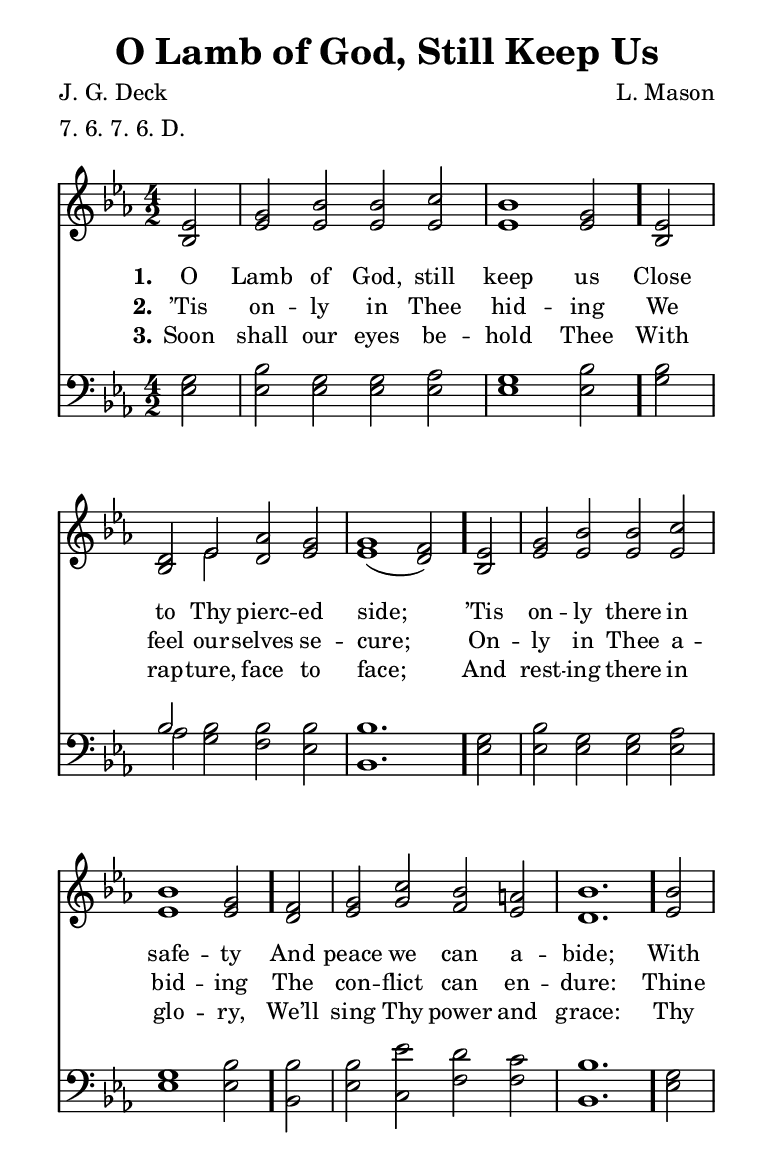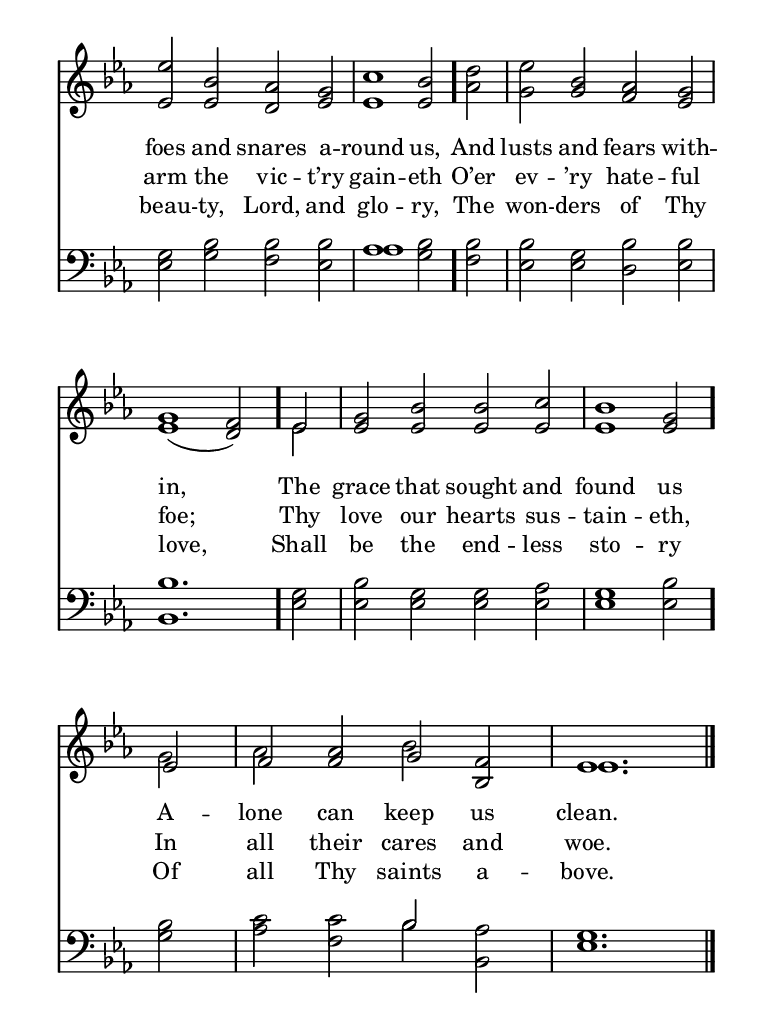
\include "common/global.ily"
\paper {
  \include "common/paper.ily"
}

\header{
  hymnnumber = "183"
  title = "O Lamb of God, Still Keep Us"
  tunename = "Missionary"
  meter = "7. 6. 7. 6. D."
  poet = "J. G. Deck"
  composer = "L. Mason"
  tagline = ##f
}

global = {
  \include "common/overrides.ily"
  \override Staff.TimeSignature.style = #'numbered
  \time 4/2
  \override Score.MetronomeMark.transparent = ##t % hide all fermata changes too
  \tempo 2=90
  \key ees \major
  \partial 2
  \autoBeamOff
}

notesSoprano = {
\global
\relative c' {

  ees2 | g bes bes c | bes1 g2
  ees2 | d ees aes g | g1( f2)
  ees2 | g bes bes c | bes1 g2
  f2 | g c bes a | bes1.
  bes2 | ees bes aes g | c1 bes2
  d2 | ees bes aes g | g1( f2)
  ees2 | g bes bes c | bes1 g2
  ees2 | f aes g f | ees1.

  \bar "|."

}
}

notesAlto = {
\global
\relative e' {

  bes2 | ees ees ees ees | ees1 ees2
  bes2 | bes ees d ees | ees1( d2)
  bes2 | ees ees ees ees | ees1 ees2
  d2 | ees g f ees | d1.
  ees2 | ees ees d ees | ees1 ees2
  aes2 | g g f ees | ees1( d2)
  ees2 | ees ees ees ees | ees1 ees2
  g2 | aes f bes bes, | ees1.

}
}

notesTenor = {
\global
\relative a {

  g2 | bes g g aes | g1 bes2
  bes2 | bes bes bes bes | bes1.
  g2 | bes g g aes | g1 bes2
  bes2 | bes ees d c | bes1.
  g2 | g bes bes bes | aes1 bes2
  bes2 | bes g bes bes | bes1.
  g2 | bes g g aes | g1 bes2
  bes2 | c c bes aes | g1.

}
}

notesBass = {
\global
\relative f {

  ees2 | ees ees ees ees | ees1 ees2
  g2 | aes g f ees | bes1.
  ees2 | ees ees ees ees | ees1 ees2
  bes2 | ees c f f | bes,1.
  ees2 | ees g f ees | aes1 g2
  f2 | ees ees d ees | bes1.
  ees2 | ees ees ees ees | ees1 ees2
  g2 | aes f bes bes, | ees1.

}
}

wordsA = \lyricmode {
\set stanza = "1."

O Lamb of God, still keep us \bar "."
Close to Thy pierc -- ed side; \bar "."
’Tis on -- ly there in safe -- ty \bar "."
And peace we can a -- bide; \bar "."
With foes and snares a -- round us, \bar "."
And lusts and fears with -- in, \bar "."
The grace that sought and found us \bar "."
A -- lone can keep us clean. \bar "."

}

wordsB = \lyricmode {
\set stanza = "2."

’Tis on -- ly in Thee hid -- ing
We feel our -- selves se -- cure;
On -- ly in Thee a -- bid -- ing
The con -- flict can en -- dure:
Thine arm the vic -- t’ry gain -- eth
O’er ev -- ’ry hate -- ful foe;
Thy love our hearts sus -- tain -- eth,
In all their cares and woe.

}

wordsC = \lyricmode {
\set stanza = "3."

Soon shall our eyes be -- hold Thee
With rap -- ture, face to face;
And rest -- ing there in glo -- ry,
We’ll sing Thy power and grace:
Thy beau -- ty, Lord, and glo -- ry,
The won -- ders of Thy love,
Shall be the end -- less sto -- ry
Of all Thy saints a -- bove.

}

\score {
  \context ChoirStaff <<
    \context Staff = upper <<
      \set Staff.autoBeaming = ##f
      \set ChoirStaff.systemStartDelimiter = #'SystemStartBar
      \set ChoirStaff.printPartCombineTexts = ##f
      \partcombine #'(2 . 9) \notesSoprano \notesAlto
      \context NullVoice = sopranos { \voiceOne << \notesSoprano >> }
      \context NullVoice = altos { \voiceTwo << \notesAlto >> }
      \context Lyrics = one   \lyricsto sopranos \wordsA
      \context Lyrics = two   \lyricsto sopranos \wordsB
      \context Lyrics = three \lyricsto sopranos \wordsC
    >>
    \context Staff = men <<
      \set Staff.autoBeaming = ##f
      \clef bass
      \set ChoirStaff.printPartCombineTexts = ##f
      \partcombine #'(2 . 9) \notesTenor \notesBass
      \context NullVoice = tenors { \voiceOne << \notesTenor >> }
      \context NullVoice = basses { \voiceTwo << \notesBass >> }
    >>
  >>
  \layout {
    \include "common/layout.ily"
  }
  \midi{
    \include "common/midi.ily"
  }
}

\version "2.19.49"  % necessary for upgrading to future LilyPond versions.

% vi:set et ts=2 sw=2 ai nocindent syntax=lilypond:
